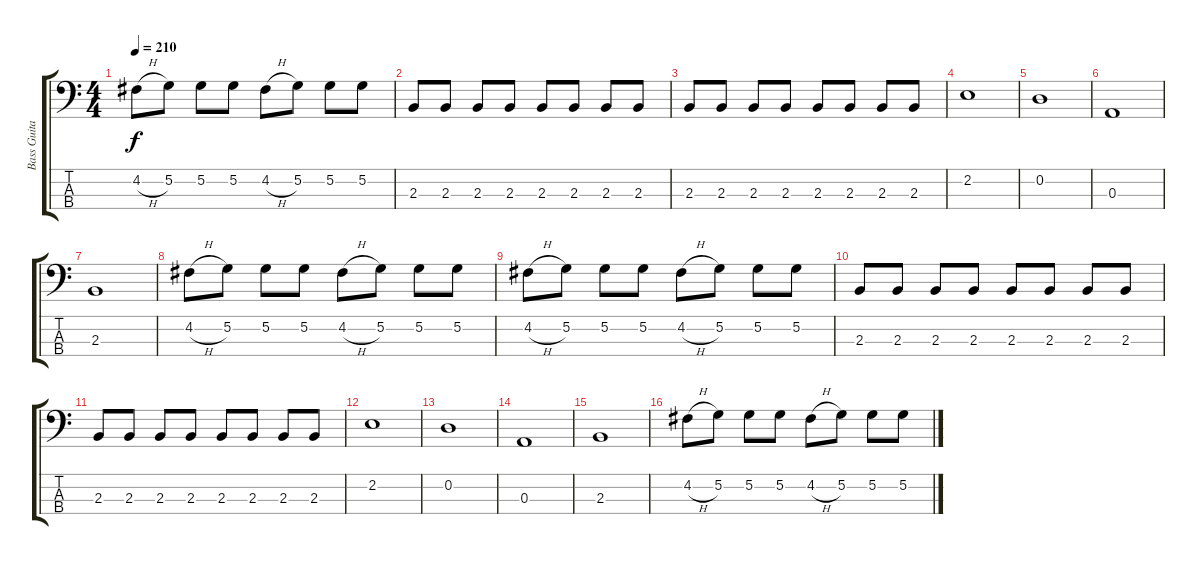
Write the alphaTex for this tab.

\track ("Bass Guitar" "Bass Guita") {instrument electricbassfinger}
\staff {score tabs}
\tuning (G2 D2 A1 E1) {hide}
\ts (4 4)
\tempo 210
\clef f4
\ks c
4.2{h}.8{dy f} 5.2.8 5.2.8 5.2.8 4.2{h}.8 5.2.8 5.2.8 5.2.8 |
2.3.8 2.3.8 2.3.8 2.3.8 2.3.8 2.3.8 2.3.8 2.3.8 |
2.3.8 2.3.8 2.3.8 2.3.8 2.3.8 2.3.8 2.3.8 2.3.8 |
2.2.1 |
0.2.1 |
0.3.1 |
2.3.1 |
4.2{h}.8 5.2.8 5.2.8 5.2.8 4.2{h}.8 5.2.8 5.2.8 5.2.8 |
4.2{h}.8 5.2.8 5.2.8 5.2.8 4.2{h}.8 5.2.8 5.2.8 5.2.8 |
2.3.8 2.3.8 2.3.8 2.3.8 2.3.8 2.3.8 2.3.8 2.3.8 |
2.3.8 2.3.8 2.3.8 2.3.8 2.3.8 2.3.8 2.3.8 2.3.8 |
2.2.1 |
0.2.1 |
0.3.1 |
2.3.1 |
4.2{h}.8 5.2.8 5.2.8 5.2.8 4.2{h}.8 5.2.8 5.2.8 5.2.8
